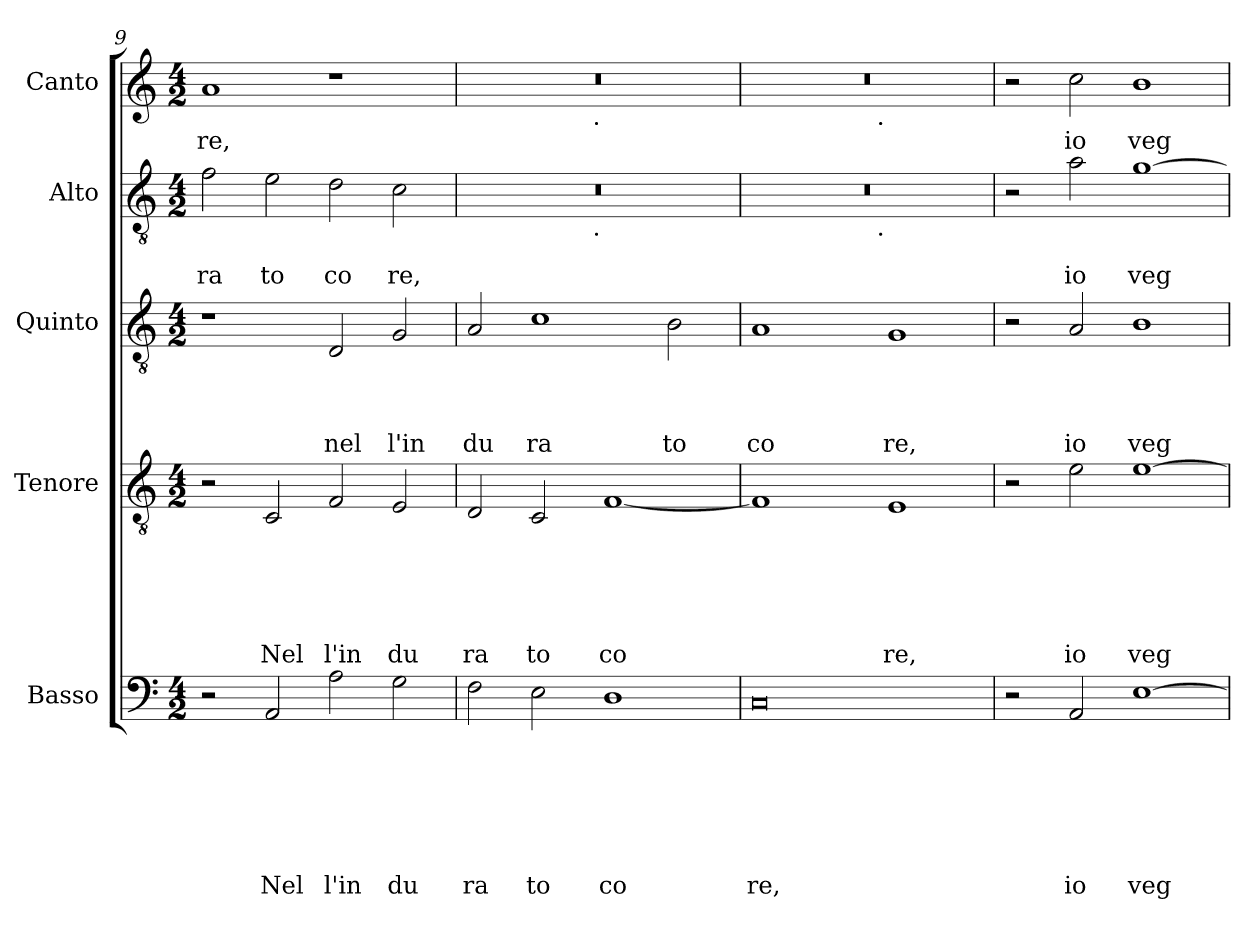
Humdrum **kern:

**kern	**text	**text	**text	**text	**text	**text	**text	**kern	**text	**text	**text	**text	**text	**text	**kern	**text	**text	**text	**text	**kern	**text	**text	**kern	**text
*part5	*part5	*part5	*part5	*part5	*part5	*part5	*part5	*part4	*part4	*part4	*part4	*part4	*part4	*part4	*part3	*part3	*part3	*part3	*part3	*part2	*part2	*part2	*part1	*part1
*staff5	*staff5	*staff5	*staff5	*staff5	*staff5	*staff5	*staff5	*staff4	*staff4	*staff4	*staff4	*staff4	*staff4	*staff4	*staff3	*staff3	*staff3	*staff3	*staff3	*staff2	*staff2	*staff2	*staff1	*staff1
*I"Basso	*	*	*	*	*	*	*	*I"Tenore	*	*	*	*	*	*	*I"Quinto	*	*	*	*	*I"Alto	*	*	*I"Canto	*
*clefF4	*	*	*	*	*	*	*	*clefGv2	*	*	*	*	*	*	*clefGv2	*	*	*	*	*clefGv2	*	*	*clefG2	*
*k[]	*	*	*	*	*	*	*	*k[]	*	*	*	*	*	*	*k[]	*	*	*	*	*k[]	*	*	*k[]	*
*C:	*	*	*	*	*	*	*	*C:	*	*	*	*	*	*	*C:	*	*	*	*	*C:	*	*	*C:	*
*M4/2	*	*	*	*	*	*	*	*M4/2	*	*	*	*	*	*	*M4/2	*	*	*	*	*M4/2	*	*	*M4/2	*
=9	=9	=9	=9	=9	=9	=9	=9	=9	=9	=9	=9	=9	=9	=9	=9	=9	=9	=9	=9	=9	=9	=9	=9	=9
!	!	!	!	!	!	!	!	!	!	!	!	!	!	!	!	!	!	!	!	!	!	!LO:LY:b	!	!LO:LY:b
2r	.	.	.	.	.	.	.	2r	.	.	.	.	.	.	1r	.	.	.	.	2f\	.	ra	1a	re,
!	!	!	!	!	!	!	!LO:LY:b	!	!	!	!	!	!	!LO:LY:b	!	!	!	!	!	!	!	!LO:LY:b	!	!
2AA/	.	.	.	.	.	.	Nel	2C/	.	.	.	.	.	Nel	.	.	.	.	.	2e\	.	to	.	.
!	!	!	!	!	!	!	!LO:LY:b	!	!	!	!	!	!	!LO:LY:b	!	!	!	!	!LO:LY:b	!	!	!LO:LY:b	!	!
2A\	.	.	.	.	.	.	l'in	2F/	.	.	.	.	.	l'in	2D/	.	.	.	nel	2d\	.	co	1r	.
!	!	!	!	!	!	!	!LO:LY:b	!	!	!	!	!	!	!LO:LY:b	!	!	!	!	!LO:LY:b	!	!	!LO:LY:b	!	!
2G\	.	.	.	.	.	.	du	2E/	.	.	.	.	.	du	2G/	.	.	.	l'in	2c\	.	re,	.	.
=10	=10	=10	=10	=10	=10	=10	=10	=10	=10	=10	=10	=10	=10	=10	=10	=10	=10	=10	=10	=10	=10	=10	=10	=10
!	!	!	!	!	!	!	!LO:LY:b	!	!	!	!	!	!	!LO:LY:b	!	!	!	!	!LO:LY:b	!	!	!	!	!
*	*	*	*	*	*	*	*	*	*	*	*	*	*	*	*	*	*	*	*	*^	*	*	*^	*
2F\	.	.	.	.	.	.	ra	2D/	.	.	.	.	.	ra	2A/	.	.	.	du	0r	2ryy	.	.	0r	2ryy	.
!	!	!	!	!	!	!	!LO:LY:b	!	!	!	!	!	!	!LO:LY:b	!	!	!	!	!LO:LY:b	!	!	!	!	!	!	!
2E\	.	.	.	.	.	.	to	2C/	.	.	.	.	.	to	1c	.	.	.	ra	.	4...ryy	.	.	.	4...ryy	.
!	!	!	!	!	!	!	!	!	!	!	!	!	!	!	!	!	!	!	!	!	!	!	!	!	!LO:TX:b:t=.	!
!	!	!	!	!	!	!	!	!	!	!	!	!	!	!	!	!	!	!	!	!	!LO:TX:b:t=.	!	!	!	!	!
.	.	.	.	.	.	.	.	.	.	.	.	.	.	.	.	.	.	.	.	.	1ryy	.	.	.	1ryy	.
!	!	!	!	!	!	!	!LO:LY:b	!	!	!	!	!	!	!LO:LY:b	!	!	!	!	!	!	!	!	!	!	!	!
1D	.	.	.	.	.	.	co	[<1F	.	.	.	.	.	co	.	.	.	.	.	.	.	.	.	.	.	.
!	!	!	!	!	!	!	!	!	!	!	!	!	!	!	!	!	!	!	!LO:LY:b	!	!	!	!	!	!	!
.	.	.	.	.	.	.	.	.	.	.	.	.	.	.	2B\	.	.	.	to	.	.	.	.	.	.	.
.	.	.	.	.	.	.	.	.	.	.	.	.	.	.	.	.	.	.	.	.	32ryy	.	.	.	32ryy	.
=11	=11	=11	=11	=11	=11	=11	=11	=11	=11	=11	=11	=11	=11	=11	=11	=11	=11	=11	=11	=11	=11	=11	=11	=11	=11	=11
!	!	!	!	!	!	!	!LO:LY:b	!	!	!	!	!	!	!	!	!	!	!	!LO:LY:b	!	!	!	!	!	!	!
0C	.	.	.	.	.	.	re,	1F]	.	.	.	.	.	.	1A	.	.	.	co	0r	2ryy	.	.	0r	2ryy	.
.	.	.	.	.	.	.	.	.	.	.	.	.	.	.	.	.	.	.	.	.	4...ryy	.	.	.	4...ryy	.
!	!	!	!	!	!	!	!	!	!	!	!	!	!	!	!	!	!	!	!	!	!	!	!	!	!LO:TX:b:t=.	!
!	!	!	!	!	!	!	!	!	!	!	!	!	!	!	!	!	!	!	!	!	!LO:TX:b:t=.	!	!	!	!	!
.	.	.	.	.	.	.	.	.	.	.	.	.	.	.	.	.	.	.	.	.	1ryy	.	.	.	1ryy	.
!	!	!	!	!	!	!	!	!	!	!	!	!	!	!LO:LY:b	!	!	!	!	!LO:LY:b	!	!	!	!	!	!	!
.	.	.	.	.	.	.	.	1E	.	.	.	.	.	re,	1G	.	.	.	re,	.	.	.	.	.	.	.
.	.	.	.	.	.	.	.	.	.	.	.	.	.	.	.	.	.	.	.	.	32ryy	.	.	.	32ryy	.
*	*	*	*	*	*	*	*	*	*	*	*	*	*	*	*	*	*	*	*	*v	*v	*	*	*	*	*
*	*	*	*	*	*	*	*	*	*	*	*	*	*	*	*	*	*	*	*	*	*	*	*v	*v	*
=12	=12	=12	=12	=12	=12	=12	=12	=12	=12	=12	=12	=12	=12	=12	=12	=12	=12	=12	=12	=12	=12	=12	=12	=12
2r	.	.	.	.	.	.	.	2r	.	.	.	.	.	.	2r	.	.	.	.	2r	.	.	2r	.
!	!	!	!	!	!	!	!LO:LY:b	!	!	!	!	!	!	!LO:LY:b	!	!	!	!	!LO:LY:b	!	!	!LO:LY:b	!	!LO:LY:b
2AA/	.	.	.	.	.	.	io	2e\	.	.	.	.	.	io	2A/	.	.	.	io	2a\	.	io	2cc\	io
!	!	!	!	!	!	!	!LO:LY:b	!	!	!	!	!	!	!LO:LY:b	!	!	!	!	!LO:LY:b	!	!	!LO:LY:b	!	!LO:LY:b
[>1E	.	.	.	.	.	.	veg	[>1e	.	.	.	.	.	veg	1B	.	.	.	veg	[>1g	.	veg	1b	veg
=	=	=	=	=	=	=	=	=	=	=	=	=	=	=	=	=	=	=	=	=	=	=	=	=
*-	*-	*-	*-	*-	*-	*-	*-	*-	*-	*-	*-	*-	*-	*-	*-	*-	*-	*-	*-	*-	*-	*-	*-	*-
